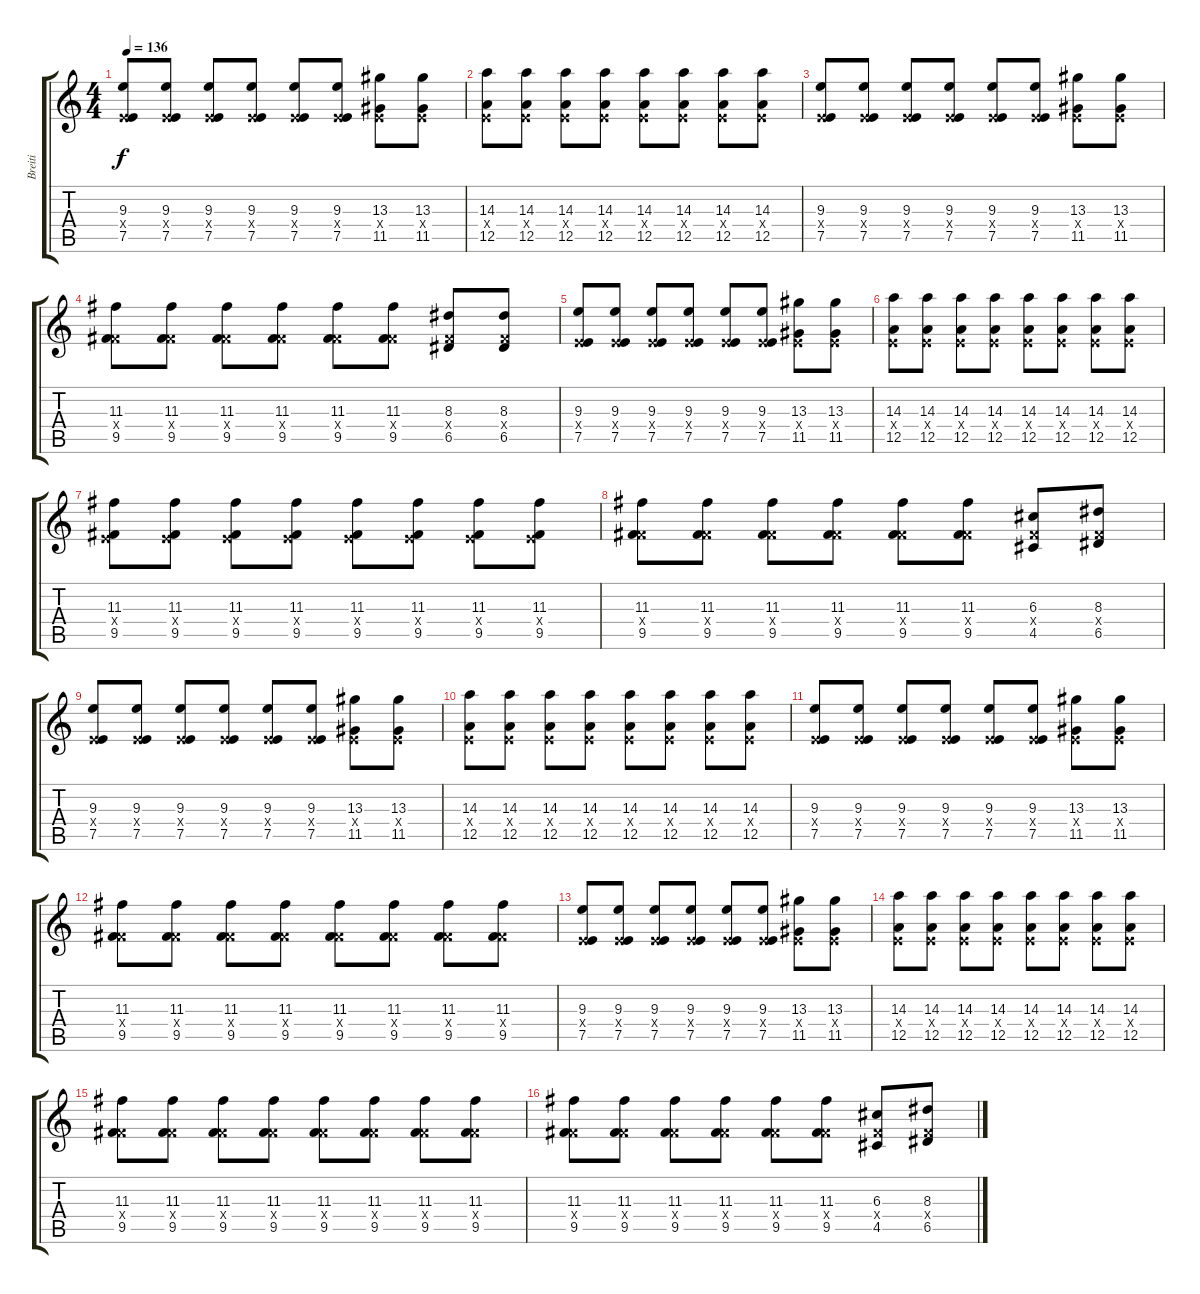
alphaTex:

\track ("Breiti" "Breiti") {instrument distortionguitar}
\staff {score tabs}
\tuning (E4 B3 G3 D3 A2 E2) {hide}
\ts (4 4)
\tempo 136
\clef g2
\ks c
(9.3 2.4{x} 7.5).8{dy f} (9.3 2.4{x} 7.5).8 (9.3 2.4{x} 7.5).8 (9.3 2.4{x} 7.5).8 (9.3 2.4{x} 7.5).8 (9.3 2.4{x} 7.5).8 (13.3 2.4{x} 11.5).8 (13.3 2.4{x} 11.5).8 |
(14.3 2.4{x} 12.5).8 (14.3 2.4{x} 12.5).8 (14.3 2.4{x} 12.5).8 (14.3 2.4{x} 12.5).8 (14.3 2.4{x} 12.5).8 (14.3 2.4{x} 12.5).8 (14.3 2.4{x} 12.5).8 (14.3 2.4{x} 12.5).8 |
(9.3 2.4{x} 7.5).8 (9.3 2.4{x} 7.5).8 (9.3 2.4{x} 7.5).8 (9.3 2.4{x} 7.5).8 (9.3 2.4{x} 7.5).8 (9.3 2.4{x} 7.5).8 (13.3 2.4{x} 11.5).8 (13.3 2.4{x} 11.5).8 |
(11.3 4.4{x} 9.5).8 (11.3 4.4{x} 9.5).8 (11.3 4.4{x} 9.5).8 (11.3 4.4{x} 9.5).8 (11.3 4.4{x} 9.5).8 (11.3 4.4{x} 9.5).8 (8.3 4.4{x} 6.5).8 (8.3 4.4{x} 6.5).8 |
(9.3 2.4{x} 7.5).8 (9.3 2.4{x} 7.5).8 (9.3 2.4{x} 7.5).8 (9.3 2.4{x} 7.5).8 (9.3 2.4{x} 7.5).8 (9.3 2.4{x} 7.5).8 (13.3 2.4{x} 11.5).8 (13.3 2.4{x} 11.5).8 |
(14.3 2.4{x} 12.5).8 (14.3 2.4{x} 12.5).8 (14.3 2.4{x} 12.5).8 (14.3 2.4{x} 12.5).8 (14.3 2.4{x} 12.5).8 (14.3 2.4{x} 12.5).8 (14.3 2.4{x} 12.5).8 (14.3 2.4{x} 12.5).8 |
(11.3 2.4{x} 9.5).8 (11.3 2.4{x} 9.5).8 (11.3 2.4{x} 9.5).8 (11.3 2.4{x} 9.5).8 (11.3 2.4{x} 9.5).8 (11.3 2.4{x} 9.5).8 (11.3 2.4{x} 9.5).8 (11.3 2.4{x} 9.5).8 |
(11.3 4.4{x} 9.5).8 (11.3 4.4{x} 9.5).8 (11.3 4.4{x} 9.5).8 (11.3 4.4{x} 9.5).8 (11.3 4.4{x} 9.5).8 (11.3 4.4{x} 9.5).8 (6.3 4.4{x} 4.5).8 (8.3 4.4{x} 6.5).8 |
(9.3 2.4{x} 7.5).8 (9.3 2.4{x} 7.5).8 (9.3 2.4{x} 7.5).8 (9.3 2.4{x} 7.5).8 (9.3 2.4{x} 7.5).8 (9.3 2.4{x} 7.5).8 (13.3 2.4{x} 11.5).8 (13.3 2.4{x} 11.5).8 |
(14.3 2.4{x} 12.5).8 (14.3 2.4{x} 12.5).8 (14.3 2.4{x} 12.5).8 (14.3 2.4{x} 12.5).8 (14.3 2.4{x} 12.5).8 (14.3 2.4{x} 12.5).8 (14.3 2.4{x} 12.5).8 (14.3 2.4{x} 12.5).8 |
(9.3 2.4{x} 7.5).8 (9.3 2.4{x} 7.5).8 (9.3 2.4{x} 7.5).8 (9.3 2.4{x} 7.5).8 (9.3 2.4{x} 7.5).8 (9.3 2.4{x} 7.5).8 (13.3 2.4{x} 11.5).8 (13.3 2.4{x} 11.5).8 |
(11.3 4.4{x} 9.5).8 (11.3 4.4{x} 9.5).8 (11.3 4.4{x} 9.5).8 (11.3 4.4{x} 9.5).8 (11.3 4.4{x} 9.5).8 (11.3 4.4{x} 9.5).8 (11.3 4.4{x} 9.5).8 (11.3 4.4{x} 9.5).8 |
(9.3 2.4{x} 7.5).8 (9.3 2.4{x} 7.5).8 (9.3 2.4{x} 7.5).8 (9.3 2.4{x} 7.5).8 (9.3 2.4{x} 7.5).8 (9.3 2.4{x} 7.5).8 (13.3 2.4{x} 11.5).8 (13.3 2.4{x} 11.5).8 |
(14.3 2.4{x} 12.5).8 (14.3 2.4{x} 12.5).8 (14.3 2.4{x} 12.5).8 (14.3 2.4{x} 12.5).8 (14.3 2.4{x} 12.5).8 (14.3 2.4{x} 12.5).8 (14.3 2.4{x} 12.5).8 (14.3 2.4{x} 12.5).8 |
(11.3 4.4{x} 9.5).8 (11.3 4.4{x} 9.5).8 (11.3 4.4{x} 9.5).8 (11.3 4.4{x} 9.5).8 (11.3 4.4{x} 9.5).8 (11.3 4.4{x} 9.5).8 (11.3 4.4{x} 9.5).8 (11.3 4.4{x} 9.5).8 |
(11.3 4.4{x} 9.5).8 (11.3 4.4{x} 9.5).8 (11.3 4.4{x} 9.5).8 (11.3 4.4{x} 9.5).8 (11.3 4.4{x} 9.5).8 (11.3 4.4{x} 9.5).8 (6.3 4.4{x} 4.5).8 (8.3 4.4{x} 6.5).8
